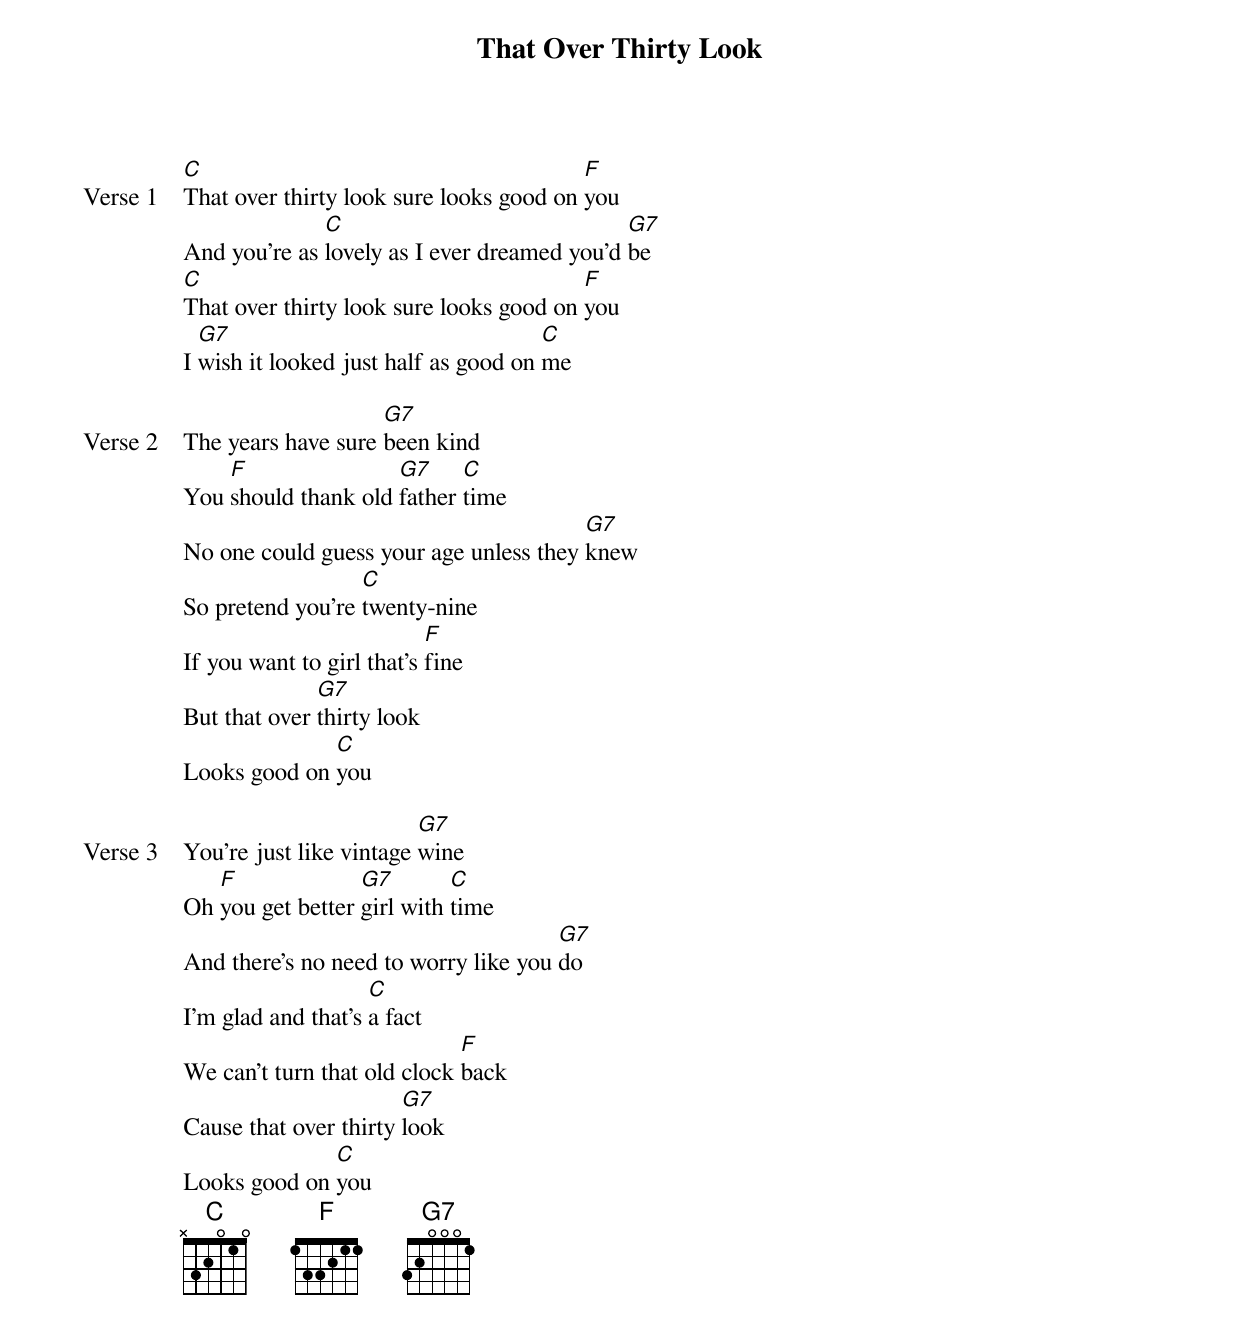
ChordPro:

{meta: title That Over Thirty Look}
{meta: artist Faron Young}
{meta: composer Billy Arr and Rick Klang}

{start_of_verse: Verse 1}
[C]That over thirty look sure looks good on [F]you
And you're as [C]lovely as I ever dreamed you'd [G7]be
[C]That over thirty look sure looks good on [F]you
I [G7]wish it looked just half as good on [C]me
{end_of_verse}

{start_of_verse: Verse 2}
The years have sure [G7]been kind
You [F]should thank old [G7]father [C]time
No one could guess your age unless they [G7]knew
So pretend you’re [C]twenty-nine
If you want to girl that’s [F]fine
But that over [G7]thirty look
Looks good on [C]you
{end_of_verse}

{start_of_verse: Verse 3}
You’re just like vintage [G7]wine
Oh [F]you get better [G7]girl with [C]time
And there's no need to worry like you [G7]do
I’m glad and that’s [C]a fact
We can’t turn that old clock [F]back
Cause that over thirty [G7]look
Looks good on [C]you
{end_of_verse}
